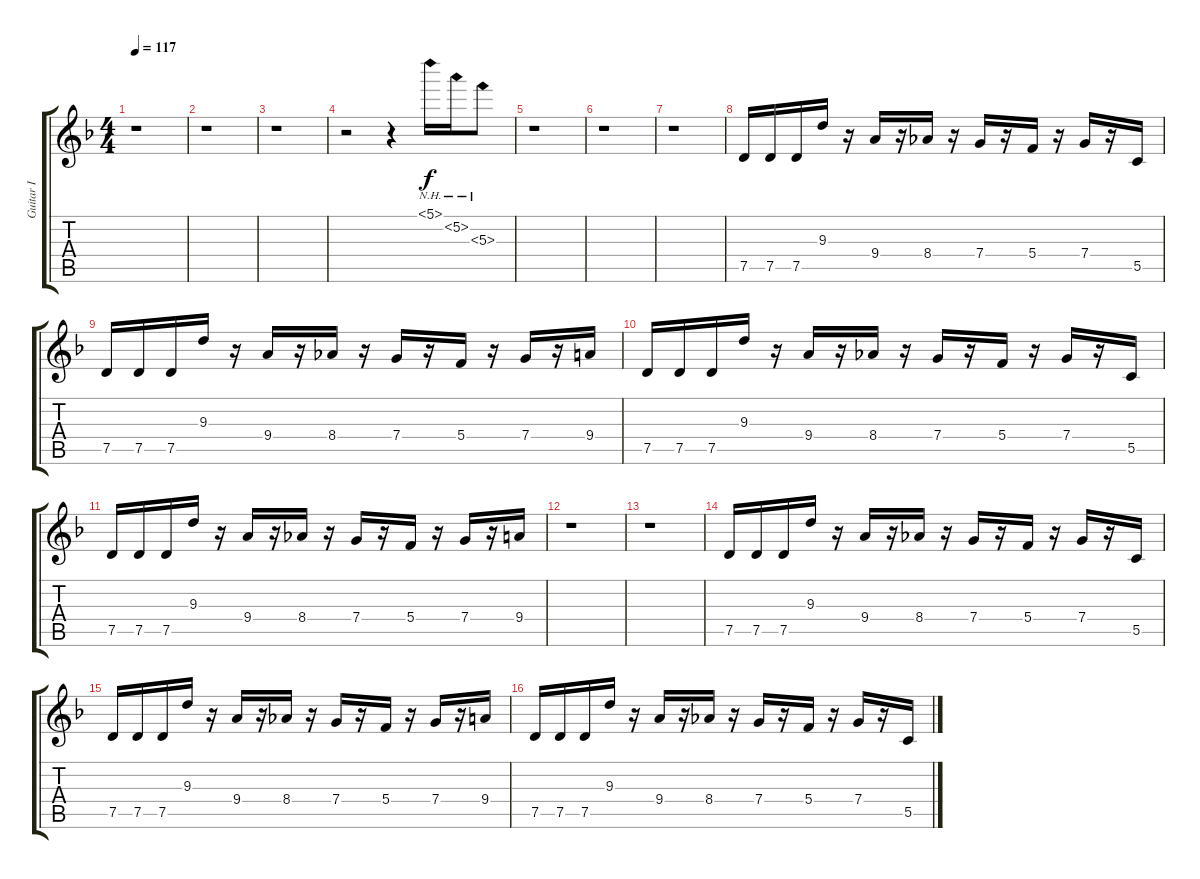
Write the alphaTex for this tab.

\track ("Guitar I" "Guitar I") {instrument distortionguitar}
\staff {score tabs}
\tuning (D4 A3 F3 C3 G2 D2) {hide}
\ts (4 4)
\tempo 117
\clef g2
\ks dminor
r.1{dy f} |
r.1 |
r.1 |
r.2 r.4 5.1{nh}.16 5.2{nh}.16 5.3{nh}.8 |
r.1 |
r.1 |
r.1 |
7.5.16 7.5.16 7.5.16 9.3.16 r.16 9.4.16 r.16 8.4.16 r.16 7.4.16 r.16 5.4.16 r.16 7.4.16 r.16 5.5.16 |
7.5.16 7.5.16 7.5.16 9.3.16 r.16 9.4.16 r.16 8.4.16 r.16 7.4.16 r.16 5.4.16 r.16 7.4.16 r.16 9.4.16 |
7.5.16 7.5.16 7.5.16 9.3.16 r.16 9.4.16 r.16 8.4.16 r.16 7.4.16 r.16 5.4.16 r.16 7.4.16 r.16 5.5.16 |
7.5.16 7.5.16 7.5.16 9.3.16 r.16 9.4.16 r.16 8.4.16 r.16 7.4.16 r.16 5.4.16 r.16 7.4.16 r.16 9.4.16 |
r.1 |
r.1 |
7.5.16 7.5.16 7.5.16 9.3.16 r.16 9.4.16 r.16 8.4.16 r.16 7.4.16 r.16 5.4.16 r.16 7.4.16 r.16 5.5.16 |
7.5.16 7.5.16 7.5.16 9.3.16 r.16 9.4.16 r.16 8.4.16 r.16 7.4.16 r.16 5.4.16 r.16 7.4.16 r.16 9.4.16 |
7.5.16 7.5.16 7.5.16 9.3.16 r.16 9.4.16 r.16 8.4.16 r.16 7.4.16 r.16 5.4.16 r.16 7.4.16 r.16 5.5.16
